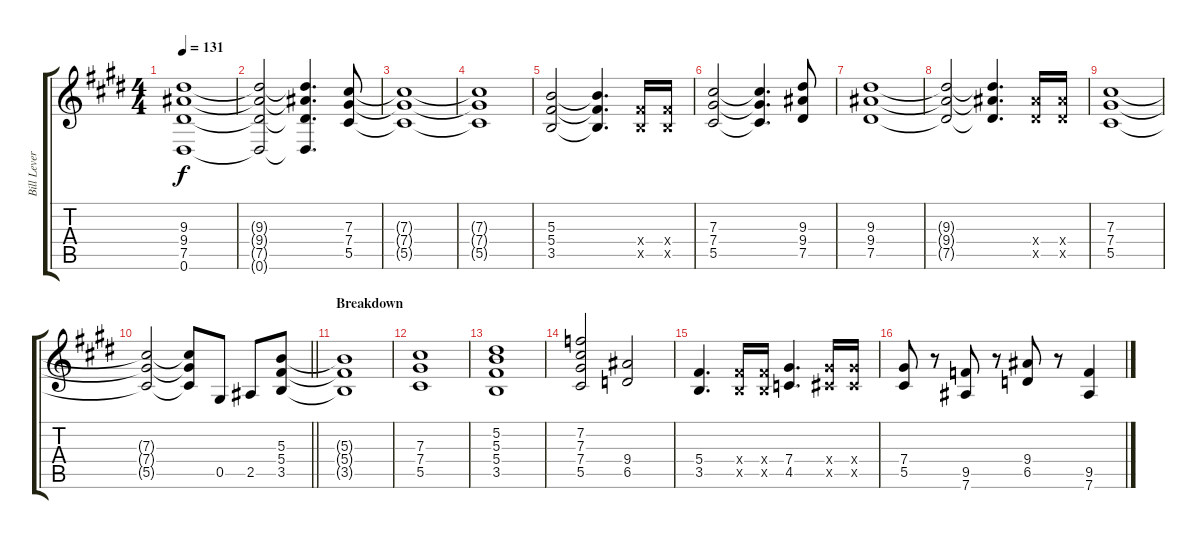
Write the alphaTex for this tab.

\track ("Bill Leverty Dist. Rhy Left" "Bill Lever") {instrument distortionguitar}
\staff {score tabs}
\tuning (Eb4 Bb3 Gb3 Db3 Ab2 Eb2) {hide}
\ts (4 4)
\tempo 131
\clef g2
\ks e
(9.3{t} 9.4{t} 7.5{t} 0.6{t}).1{dy f} |
(9.3{t} 9.4{t} 7.5{t} 0.6{t}).2 (9.3{t} 9.4{t} 7.5{t} 0.6{t}).4{d} (7.3 7.4 5.5).8 |
(7.3{t} 7.4{t} 5.5{t}).1 |
(7.3{t} 7.4{t} 5.5{t}).1 |
(5.3 5.4 3.5).2 (5.3{t} 5.4{t} 3.5{t}).4{d} (5.4{x} 3.5{x}).16 (5.4{x} 3.5{x}).16 |
(7.3 7.4 5.5).2 (7.3{t} 7.4{t} 5.5{t}).4{d} (9.3 9.4 7.5).8 |
(9.3 9.4 7.5).1 |
(9.3{t} 9.4{t} 7.5{t}).2 (9.3{t} 9.4{t} 7.5{t}).4{d} (9.4{x} 7.5{x}).16 (9.4{x} 7.5{x}).16 |
(7.3 7.4 5.5).1 |
\barLineRight lightlight
(7.3{t} 7.4{t} 5.5{t}).2 (7.3{t} 7.4{t} 5.5{t}).8 0.5.8 2.5.8 (5.3 5.4 3.5).8 |
\section ("" "Breakdown")
(5.3{t} 5.4{t} 3.5{t}).1 |
(7.3 7.4 5.5).1 |
(5.2 5.3 5.4 3.5).1 |
(7.2 7.3 7.4 5.5).2 (9.4 6.5).2 |
(5.4 3.5).4{d} (5.4{x} 3.5{x}).16 (5.4{x} 3.5{x}).16 (7.4 4.5).4{d} (7.4{x} 5.5{x}).16 (7.4{x} 5.5{x}).16 |
(7.4 5.5).8 r.8 (9.5 7.6).8 r.8 (9.4 6.5).8 r.8 (9.5 7.6).4
